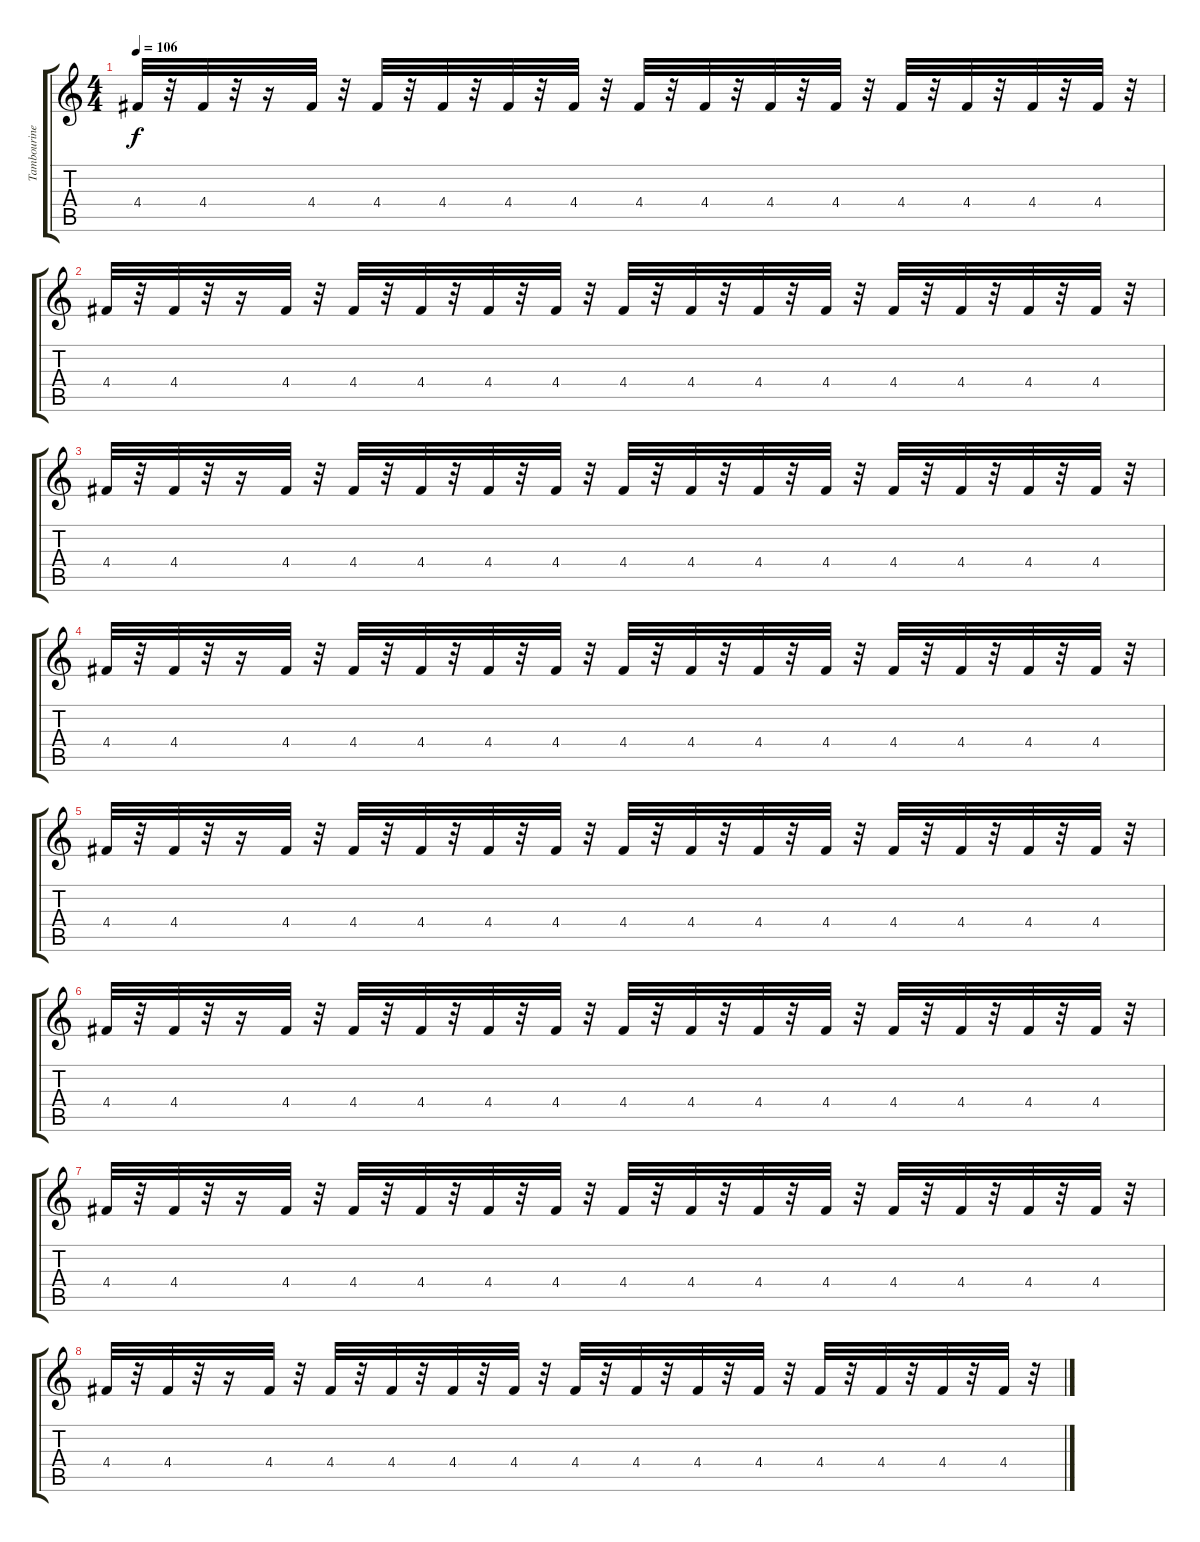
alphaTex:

\track ("Tambourine" "Tambourine") {instrument acousticguitarnylon}
\staff {score tabs}
\tuning (E4 B3 G3 D3 A2 E2) {hide}
\ts (4 4)
\tempo 106
\clef g2
\ks c
4.4.32{dy f} r.32 4.4.32 r.32 r.16 4.4.32 r.32 4.4.32 r.32 4.4.32 r.32 4.4.32 r.32 4.4.32 r.32 4.4.32 r.32 4.4.32 r.32 4.4.32 r.32 4.4.32 r.32 4.4.32 r.32 4.4.32 r.32 4.4.32 r.32 4.4.32 r.32 |
4.4.32 r.32 4.4.32 r.32 r.16 4.4.32 r.32 4.4.32 r.32 4.4.32 r.32 4.4.32 r.32 4.4.32 r.32 4.4.32 r.32 4.4.32 r.32 4.4.32 r.32 4.4.32 r.32 4.4.32 r.32 4.4.32 r.32 4.4.32 r.32 4.4.32 r.32 |
4.4.32 r.32 4.4.32 r.32 r.16 4.4.32 r.32 4.4.32 r.32 4.4.32 r.32 4.4.32 r.32 4.4.32 r.32 4.4.32 r.32 4.4.32 r.32 4.4.32 r.32 4.4.32 r.32 4.4.32 r.32 4.4.32 r.32 4.4.32 r.32 4.4.32 r.32 |
4.4.32 r.32 4.4.32 r.32 r.16 4.4.32 r.32 4.4.32 r.32 4.4.32 r.32 4.4.32 r.32 4.4.32 r.32 4.4.32 r.32 4.4.32 r.32 4.4.32 r.32 4.4.32 r.32 4.4.32 r.32 4.4.32 r.32 4.4.32 r.32 4.4.32 r.32 |
4.4.32 r.32 4.4.32 r.32 r.16 4.4.32 r.32 4.4.32 r.32 4.4.32 r.32 4.4.32 r.32 4.4.32 r.32 4.4.32 r.32 4.4.32 r.32 4.4.32 r.32 4.4.32 r.32 4.4.32 r.32 4.4.32 r.32 4.4.32 r.32 4.4.32 r.32 |
4.4.32 r.32 4.4.32 r.32 r.16 4.4.32 r.32 4.4.32 r.32 4.4.32 r.32 4.4.32 r.32 4.4.32 r.32 4.4.32 r.32 4.4.32 r.32 4.4.32 r.32 4.4.32 r.32 4.4.32 r.32 4.4.32 r.32 4.4.32 r.32 4.4.32 r.32 |
4.4.32 r.32 4.4.32 r.32 r.16 4.4.32 r.32 4.4.32 r.32 4.4.32 r.32 4.4.32 r.32 4.4.32 r.32 4.4.32 r.32 4.4.32 r.32 4.4.32 r.32 4.4.32 r.32 4.4.32 r.32 4.4.32 r.32 4.4.32 r.32 4.4.32 r.32 |
4.4.32 r.32 4.4.32 r.32 r.16 4.4.32 r.32 4.4.32 r.32 4.4.32 r.32 4.4.32 r.32 4.4.32 r.32 4.4.32 r.32 4.4.32 r.32 4.4.32 r.32 4.4.32 r.32 4.4.32 r.32 4.4.32 r.32 4.4.32 r.32 4.4.32 r.32
